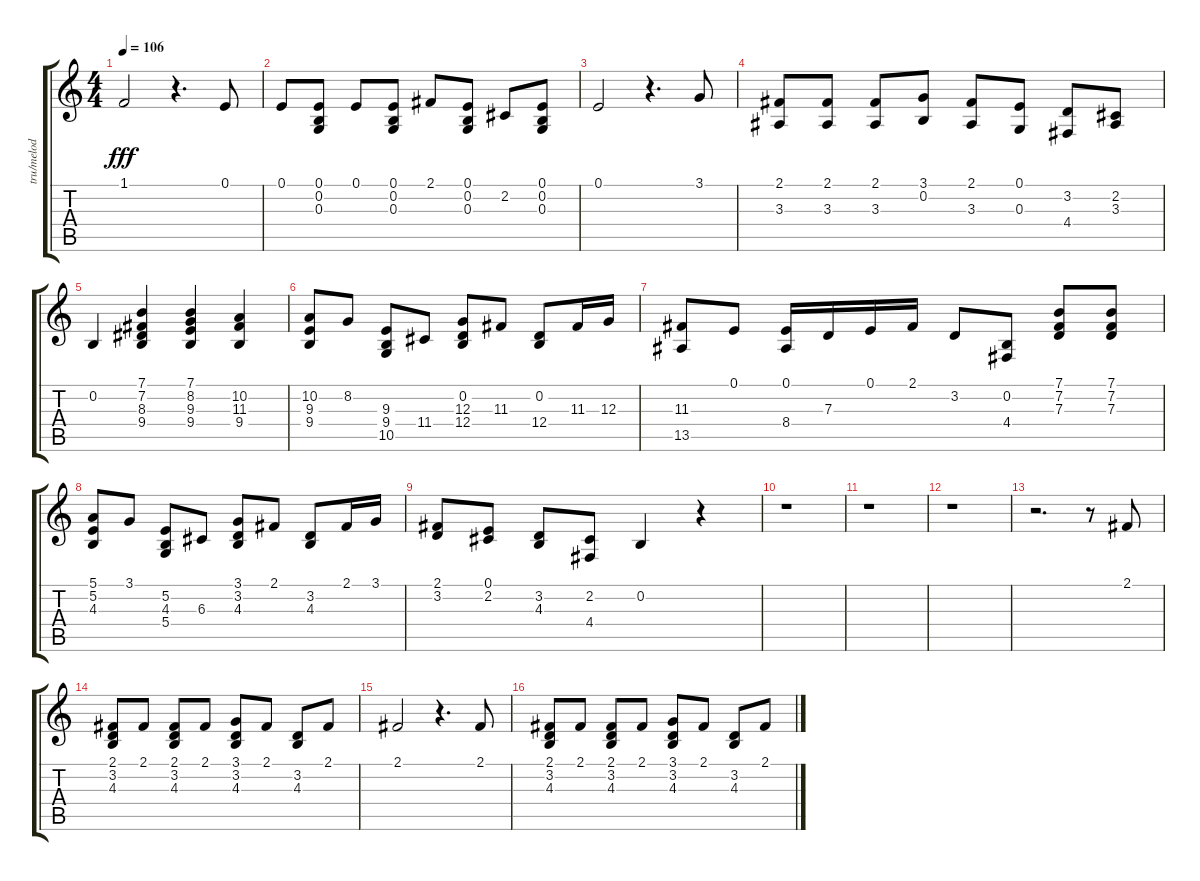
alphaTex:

\track ("tru/melod" "tru/melod") {instrument trumpet}
\staff {score tabs}
\tuning (E4 B3 G3 D3 A2 E2) {hide}
\ts (4 4)
\tempo 106
\clef g2
\ks c
1.1.2{dy fff} r.4{d} 0.1.8 |
0.1.8 (0.1 0.2 0.3).8 0.1.8 (0.1 0.2 0.3).8 2.1.8 (0.1 0.2 0.3).8 2.2.8 (0.1 0.2 0.3).8 |
0.1.2 r.4{d} 3.1.8 |
(2.1 3.3).8 (2.1 3.3).8 (2.1 3.3).8 (3.1 0.2).8 (2.1 3.3).8 (0.1 0.3).8 (3.2 4.4).8 (2.2 3.3).8 |
0.2.4 (7.1 7.2 8.3 9.4).4 (7.1 8.2 9.3 9.4).4 (10.2 11.3 9.4).4 |
(10.2 9.3 9.4).8 8.2.8 (9.3 9.4 10.5).8 11.4.8 (0.2 12.3 12.4).8 11.3.8 (0.2 12.4).8 11.3.16 12.3.16 |
(11.3 13.5).8 0.1.8 (0.1 8.4).16 7.3.16 0.1.16 2.1.16 3.2.8 (0.2 4.4).8 (7.1 7.2 7.3).8 (7.1 7.2 7.3).8 |
(5.1 5.2 4.3).8 3.1.8 (5.2 4.3 5.4).8 6.3.8 (3.1 3.2 4.3).8 2.1.8 (3.2 4.3).8 2.1.16 3.1.16 |
(2.1 3.2).8 (0.1 2.2).8 (3.2 4.3).8 (2.2 4.4).8 0.2.4 r.4 |
r.1 |
r.1 |
r.1 |
r.2{d} r.8 2.1.8 |
(2.1 3.2 4.3).8 2.1.8 (2.1 3.2 4.3).8 2.1.8 (3.1 3.2 4.3).8 2.1.8 (3.2 4.3).8 2.1.8 |
2.1.2 r.4{d} 2.1.8 |
(2.1 3.2 4.3).8 2.1.8 (2.1 3.2 4.3).8 2.1.8 (3.1 3.2 4.3).8 2.1.8 (3.2 4.3).8 2.1.8
